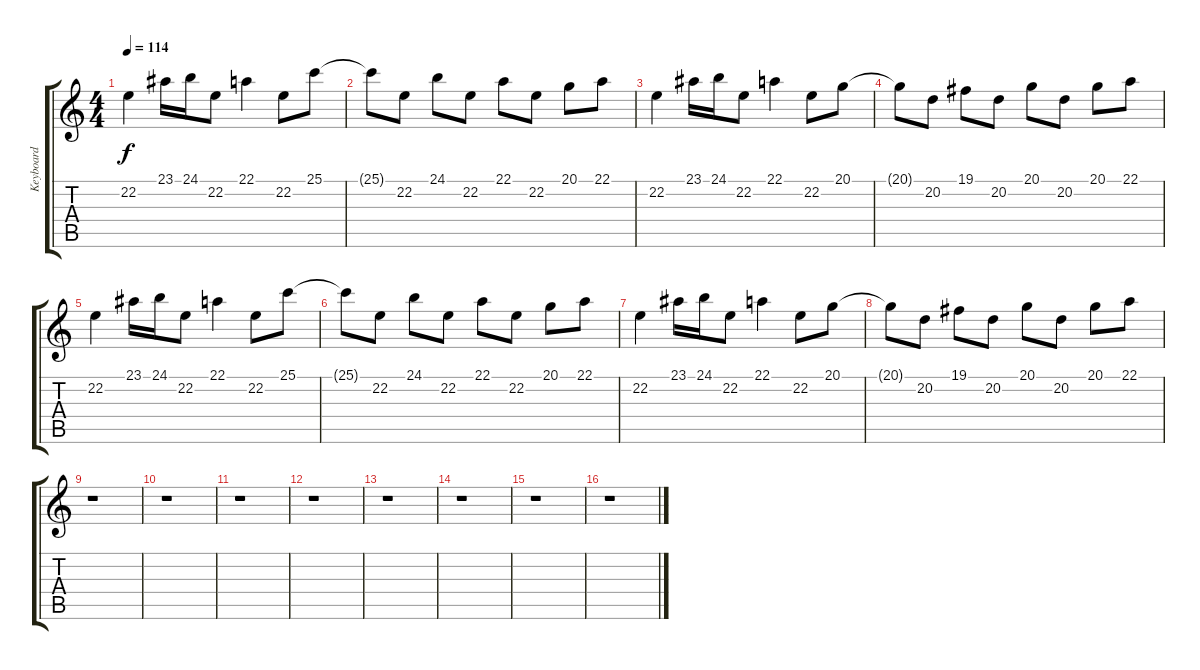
\track ("Keyboard" "Keyboard") {instrument drawbarorgan}
\staff {score tabs}
\tuning (B3 Gb3 D3 A2 E2 B1) {hide}
\ts (4 4)
\tempo 114
\clef g2
\ks c
22.2.4{dy f instrument drawbarorgan} 23.1.16 24.1.16 22.2.8 22.1.4 22.2.8 25.1.8 |
25.1{t}.8 22.2.8 24.1.8 22.2.8 22.1.8 22.2.8 20.1.8 22.1.8 |
22.2.4 23.1.16 24.1.16 22.2.8 22.1.4 22.2.8 20.1.8 |
20.1{t}.8 20.2.8 19.1.8 20.2.8 20.1.8 20.2.8 20.1.8 22.1.8 |
22.2.4 23.1.16 24.1.16 22.2.8 22.1.4 22.2.8 25.1.8 |
25.1{t}.8 22.2.8 24.1.8 22.2.8 22.1.8 22.2.8 20.1.8 22.1.8 |
22.2.4 23.1.16 24.1.16 22.2.8 22.1.4 22.2.8 20.1.8 |
20.1{t}.8 20.2.8 19.1.8 20.2.8 20.1.8 20.2.8 20.1.8 22.1.8 |
r.1 |
r.1 |
r.1 |
r.1 |
r.1 |
r.1 |
r.1 |
r.1
